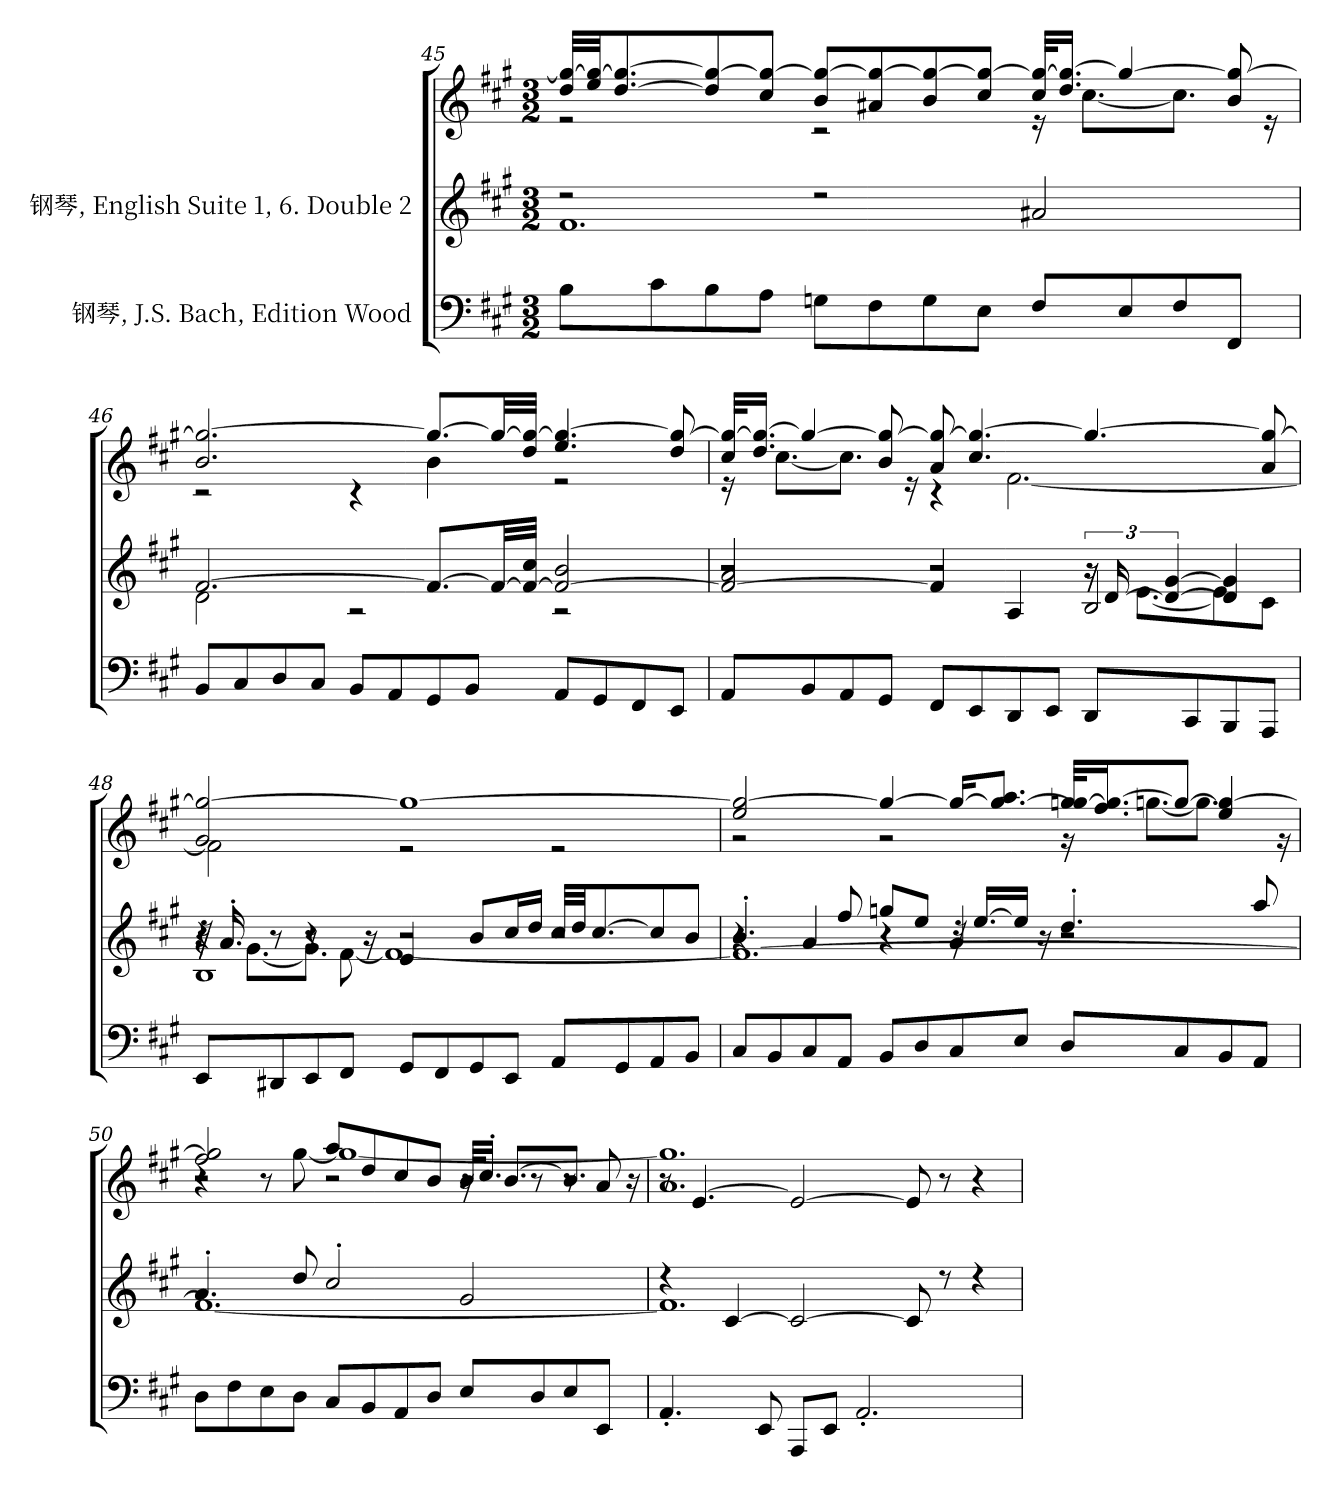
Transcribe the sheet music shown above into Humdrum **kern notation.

**kern	**kern	**kern
*part2	*part1	*part1
*staff3	*staff2	*staff1
*I"钢琴, J.S. Bach, Edition Wood	*I"钢琴, English Suite 1, 6. Double 2	*
!!LO:LB:g=z
*clefF4	*clefG2	*clefG2
*k[f#c#g#]	*k[f#c#g#]	*k[f#c#g#]
*M3/2	*M3/2	*M3/2
=45	=45	=45
*	*^	*^
8B\L	2r	1.f#	32dd/ 32gg#/_LLL	2r
.	.	.	32ee/ 32gg#/_JJ	.
.	.	.	[8.dd/ 8.gg#/_	.
8c#\	.	.	.	.
8B\	.	.	8dd/] 8gg#/_	.
8A\J	.	.	8cc#/ 8gg#/_J	.
8Gn\L	2r	.	8b/ 8gg#/_L	2r
8F#\	.	.	8a#X/ 8gg#/_	.
8G\	.	.	8b/ 8gg#/_	.
8E\J	.	.	8cc#/ 8gg#/_J	.
8F#/L	2a#X/	.	32cc#/ 32gg#/_KLL	16r
.	.	.	16.dd/ 16.gg#/_JJ	.
.	.	.	.	[8.cc#\L
8E/	.	.	4gg#/_	.
8F#/	.	.	.	8.cc#\J]
8FF#/J	.	.	8b/ 8gg#/_	.
.	.	.	.	16r
!!LO:PB:g=z	!!
=46	=46	=46	=46	=46
8BB/L	[2.f#/	2d\	2.b/ 2.gg#/_	2r
8C#/	.	.	.	.
8D/	.	.	.	.
8C#/J	.	.	.	.
8BB/L	.	2r	.	4r
8AA/	.	.	.	.
8GG#/	8.f#/L_	.	8.gg#/L_	4b\
8BB/J	.	.	.	.
.	32f#/LL_	.	32gg#/LL_	.
.	32f#/_ 32cc#/JJJ	.	32dd/ 32gg#/_JJJ	.
8AA/L	2f#/_ 2b/	2r	4.ee/ 4.gg#/_	2r
8GG#/	.	.	.	.
8FF#/	.	.	.	.
8EE/J	.	.	8dd/ 8gg#/_	.
!!LO:LB:g=z	!!
=47	=47	=47	=47	=47
*	*	*^	*	*
8AA/L	2f#/_ 2a/	2r	2r	32cc#/ 32gg#/_KLL	16r
.	.	.	.	16.dd/ 16.gg#/_JJ	.
.	.	.	.	.	[8.cc#\L
8BB/	.	.	.	4gg#/_	.
8AA/	.	.	.	.	8.cc#\J]
8GG#/J	.	.	.	8b/ 8gg#/_	.
.	.	.	.	.	16r
8FF#/L	4f#/]	2r	2r	8a/ 8gg#/_	4r
8EE/	.	.	.	4.cc#/ 4.gg#/_	.
8DD/	4A/	.	.	.	[2.f#\
8EE/J	.	.	.	.	.
8DD/L	24r	16r	2B/	4.gg#/_	.
.	[24d/	.	.	.	.
.	.	[8.e\L	.	.	.
.	6d/_ [6g#/	.	.	.	.
8CC#/	.	.	.	.	.
8BBB/	4d/] 4g#/]	8e\]	.	.	.
8AAA/J	.	8c#\J	.	8a/ 8gg#/_	.
!!LO:LB:g=z	!!
=48	=48	=48	=48	=48	=48
*	*	*	*^	*	*
8EE/L	32r	16r	1B	4r	2g#/ 2gg#/_	2f#\]
.	16.a'/	.	.	.	.	.
.	.	[8.g#\L	.	.	.	.
8DD#X/	8r	.	.	.	.	.
8EE/	4r	8.g#\J]	.	8r	.	.
8FF#/J	.	.	.	[8f#\	.	.
.	.	16r	.	.	.	.
8GG#/L	4e/	2r	.	1f#_	1gg#_	2r
8FF#/	.	.	.	.	.	.
8GG#/	8b/L	.	.	.	.	.
8EE/J	16cc#/L	.	.	.	.	.
.	16dd/JJ	.	.	.	.	.
8AA/L	32cc#/LLL	2r	2r	.	.	2r
.	32dd/JJ	.	.	.	.	.
.	[8.cc#/	.	.	.	.	.
8GG#/	.	.	.	.	.	.
8AA/	8cc#/]	.	.	.	.	.
8BB/J	8b/J	.	.	.	.	.
*	*	*	*v	*v	*	*
!!LO:LB:g=z	!!
=49	=49	=49	=49	=49	=49
8C#/L	4.b'/	4r	1.f#_	2ee/ 2gg#/_	2r
8BB/	.	.	.	.	.
8C#/	.	4a/	.	.	.
8AA/J	8ff#/	.	.	.	.
8BB/L	8ggn/L	4r	.	4gg#/_	2r
8D/	8ee/J	.	.	.	.
8C#/	32r	4a/	.	16gg#/KL_	.
.	[16.ee/LL	.	.	.	.
.	.	.	.	8.gg#/_ 8.aa/J	.
8E/J	16ee/JJ]	.	.	.	.
.	16r	.	.	.	.
8D/L	4.dd'/	2r	.	32ggn/ 32gg#/_KLL	16r
.	.	.	.	16.ff#/ 16.gg#/_J	.
.	.	.	.	.	[8.ggn\L
8C#/	.	.	.	8gg#/J_	.
8BB/	.	.	.	4ee/ 4gg#/_	8.gg\J]
8AA/J	8aa/	.	.	.	.
.	.	.	.	.	16r
*	*	*v	*v	*	*
=50	=50	=50	=50	=50
*	*	*	*	*^
8D\L	4.a'/	1.f#_	2ff#/ 2gg#/]	4r	2r
8F#\	.	.	.	.	.
8E\	.	.	.	8r	.
8D\J	8dd/	.	.	[8gg#\	.
8C#/L	2cc#'/	.	8aa/L	1gg#_	2r
8BB/	.	.	8dd/	.	.
8AA/	.	.	8cc#/	.	.
8D/J	.	.	8b/J	.	.
8E/L	2g#/	.	32b/KLL	.	16r
.	.	.	16.cc#'/JJ	.	.
.	.	.	.	.	[8.b/L
8D/	.	.	8r	.	.
8E/	.	.	8r	.	8.b/J]
8EE/J	.	.	8a/	.	.
.	.	.	.	.	16r
!!LO:PB:g=z	!!	!!
=51	=51	=51	=51	=51	=51
4.AA'/	4r	1.f#]	8r	1.gg#]	1.a
.	.	.	[4.e/	.	.
.	[4c#/	.	.	.	.
8EE/	.	.	.	.	.
8AAA/L	2c#/_	.	2e/_	.	.
8EE/J	.	.	.	.	.
2.AA'/	.	.	.	.	.
.	8c#/]	.	8e/]	.	.
.	8r	.	8r	.	.
.	4r	.	4r	.	.
*	*v	*v	*	*	*
*	*	*v	*v	*v
=	=	=
*-	*-	*-
